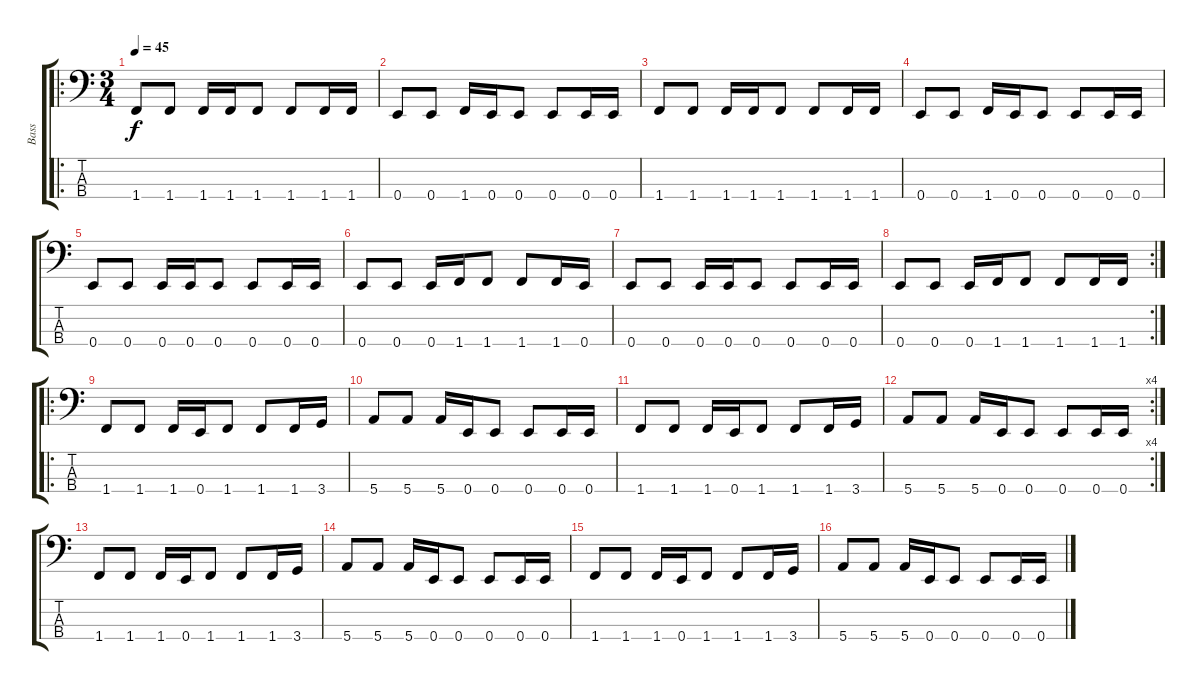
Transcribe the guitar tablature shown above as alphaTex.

\track ("Bass" "Bass") {instrument electricbasspick}
\staff {score tabs}
\tuning (G2 D2 A1 E1) {hide}
\ro
\ts (3 4)
\tempo 45
\clef f4
\ks c
1.4.8{dy f} 1.4.8 1.4.16 1.4.16 1.4.8 1.4.8 1.4.16 1.4.16 |
0.4.8 0.4.8 1.4.16 0.4.16 0.4.8 0.4.8 0.4.16 0.4.16 |
1.4.8 1.4.8 1.4.16 1.4.16 1.4.8 1.4.8 1.4.16 1.4.16 |
0.4.8 0.4.8 1.4.16 0.4.16 0.4.8 0.4.8 0.4.16 0.4.16 |
0.4.8 0.4.8 0.4.16 0.4.16 0.4.8 0.4.8 0.4.16 0.4.16 |
0.4.8 0.4.8 0.4.16 1.4.16 1.4.8 1.4.8 1.4.16 0.4.16 |
0.4.8 0.4.8 0.4.16 0.4.16 0.4.8 0.4.8 0.4.16 0.4.16 |
\rc 2
0.4.8 0.4.8 0.4.16 1.4.16 1.4.8 1.4.8 1.4.16 1.4.16 |
\ro
1.4.8 1.4.8 1.4.16 0.4.16 1.4.8 1.4.8 1.4.16 3.4.16 |
5.4.8 5.4.8 5.4.16 0.4.16 0.4.8 0.4.8 0.4.16 0.4.16 |
1.4.8 1.4.8 1.4.16 0.4.16 1.4.8 1.4.8 1.4.16 3.4.16 |
\rc 4
5.4.8 5.4.8 5.4.16 0.4.16 0.4.8 0.4.8 0.4.16 0.4.16 |
1.4.8 1.4.8 1.4.16 0.4.16 1.4.8 1.4.8 1.4.16 3.4.16 |
5.4.8 5.4.8 5.4.16 0.4.16 0.4.8 0.4.8 0.4.16 0.4.16 |
1.4.8 1.4.8 1.4.16 0.4.16 1.4.8 1.4.8 1.4.16 3.4.16 |
5.4.8 5.4.8 5.4.16 0.4.16 0.4.8 0.4.8 0.4.16 0.4.16
